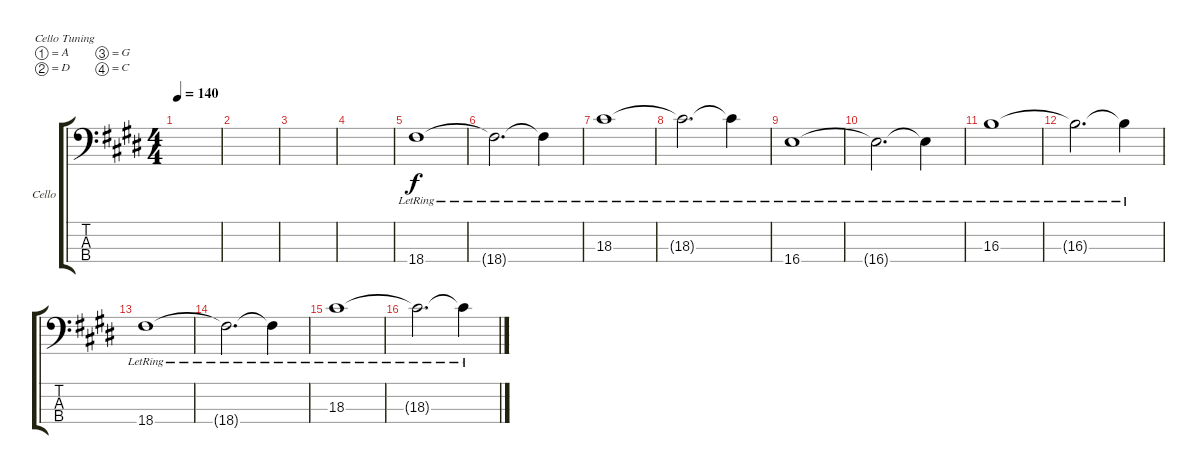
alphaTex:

\defaultSystemsLayout 4
\bracketExtendMode groupsimilarinstruments
\firstSystemTrackNameOrientation horizontal
\otherSystemsTrackNameOrientation horizontal
\track ("Cello" "Cello") {instrument cello}
\staff {score tabs}
\tuning (A3 D3 G2 C2)
\ts (4 4)
\tempo 140
\clef f4
\scale
0.333333
\ks e
|
\scale
0.333333 |
\scale
0.333333 |
\scale
0.333333 |
\scale
0.333333 18.4{lr}.1 |
\scale
0.333333 18.4{lr t}.2{d} 18.4{lr t}.4 |
\scale
0.333333 18.3{lr}.1 |
\scale
0.333333 18.3{lr t}.2{d} 18.3{lr t}.4 |
\scale
0.333333 16.4{lr}.1 |
\scale
0.333333 16.4{lr t}.2{d} 16.4{lr t}.4 |
\scale
0.333333 16.3{lr}.1 |
\scale
0.333333 16.3{lr t}.2{d} 16.3{lr t}.4 |
\scale
0.333333 18.4{lr}.1 |
\scale
0.333333 18.4{lr t}.2{d} 18.4{lr t}.4 |
\scale
0.333333 18.3{lr}.1 |
\scale
0.333333 18.3{lr t}.2{d} 18.3{lr t}.4
